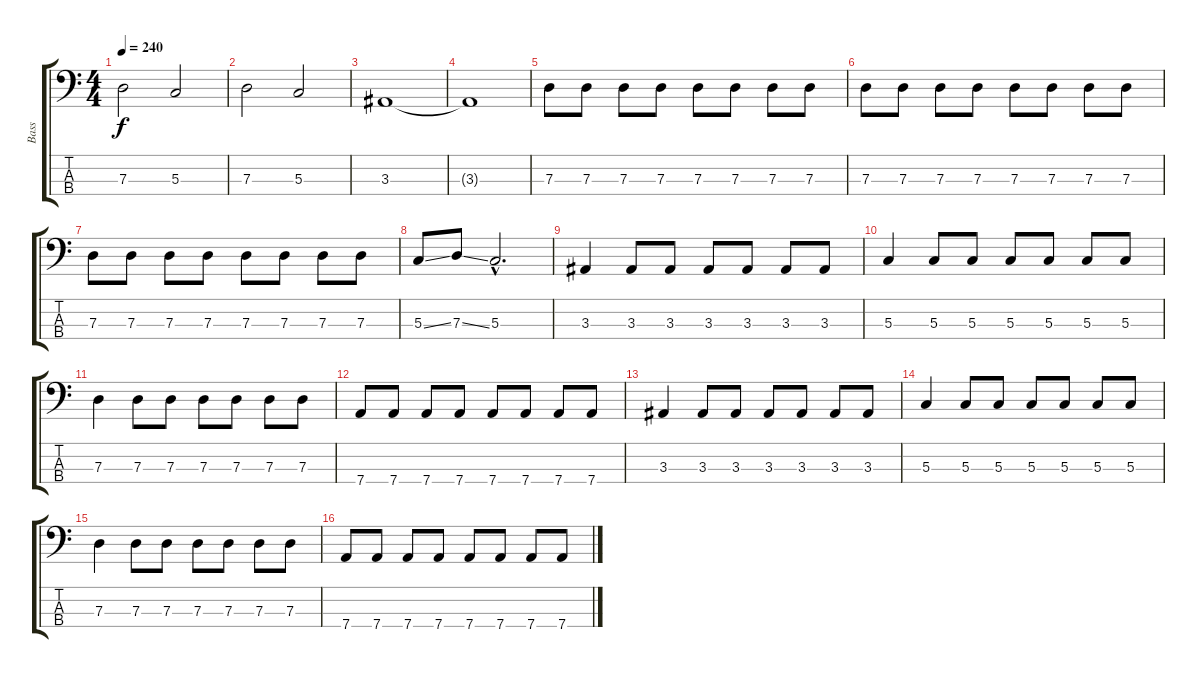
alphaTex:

\track ("Bass" "Bass") {instrument electricbasspick}
\staff {score tabs}
\tuning (F2 C2 G1 D1) {hide}
\ts (4 4)
\tempo 240
\clef f4
\ks c
7.3.2{dy f} 5.3.2 |
7.3.2 5.3.2 |
3.3.1 |
3.3{t}.1 |
7.3.8 7.3.8 7.3.8 7.3.8 7.3.8 7.3.8 7.3.8 7.3.8 |
7.3.8 7.3.8 7.3.8 7.3.8 7.3.8 7.3.8 7.3.8 7.3.8 |
7.3.8 7.3.8 7.3.8 7.3.8 7.3.8 7.3.8 7.3.8 7.3.8 |
5.3{ss}.8 7.3{ss}.8 5.3{hac}.2{d} |
3.3.4 3.3.8 3.3.8 3.3.8 3.3.8 3.3.8 3.3.8 |
5.3.4 5.3.8 5.3.8 5.3.8 5.3.8 5.3.8 5.3.8 |
7.3.4 7.3.8 7.3.8 7.3.8 7.3.8 7.3.8 7.3.8 |
7.4.8 7.4.8 7.4.8 7.4.8 7.4.8 7.4.8 7.4.8 7.4.8 |
3.3.4 3.3.8 3.3.8 3.3.8 3.3.8 3.3.8 3.3.8 |
5.3.4 5.3.8 5.3.8 5.3.8 5.3.8 5.3.8 5.3.8 |
7.3.4 7.3.8 7.3.8 7.3.8 7.3.8 7.3.8 7.3.8 |
7.4.8 7.4.8 7.4.8 7.4.8 7.4.8 7.4.8 7.4.8 7.4.8
